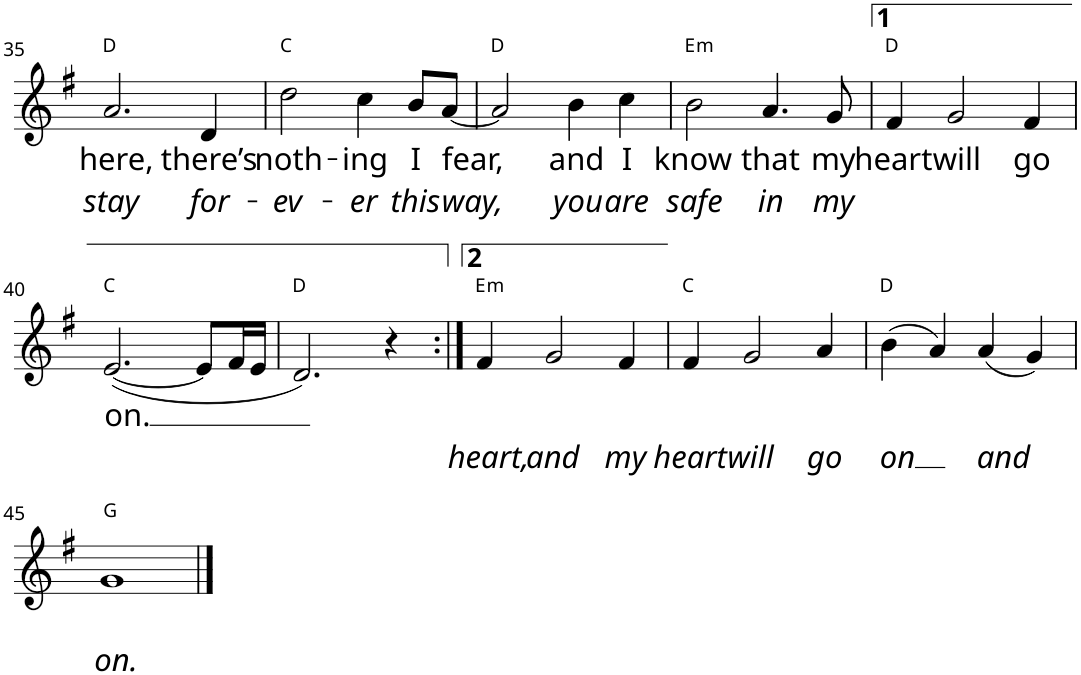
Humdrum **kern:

**kern	**text	**text	**harte
*part1	*part1	*part1	*part1
*staff1	*staff1	*staff1	*
*I"Treble	*	*	*
*I'Tr.	*	*	*
!!LO:PB:g=z
*clefG2	*	*	*
*k[f#]	*	*	*
*G:	*	*	*
*M4/4	*	*	*
=35	=35	=35	=35
!	!LO:LY:b	!LO:LY:b	!
2.a/	here,	stay	D:maj
!	!LO:LY:b	!LO:LY:b	!
4d/	there’s	for-	.
=36	=36	=36	=36
!	!LO:LY:b	!LO:LY:b	!
2dd\	noth-	-ev-	C:maj
!	!LO:LY:b	!LO:LY:b	!
4cc\	-ing	-er	.
!	!LO:LY:b	!LO:LY:b	!
8b/L	I	this	.
!	!LO:LY:b	!LO:LY:b	!
[8a/J	fear,	way,	.
=37	=37	=37	=37
2a/]	.	.	D:maj
!	!LO:LY:b	!LO:LY:b	!
4b\	and	you	.
!	!LO:LY:b	!LO:LY:b	!
4cc\	I	are	.
=38	=38	=38	=38
!	!LO:LY:b	!LO:LY:b	!LO:H:kt=m
2b\	know	safe	E:min
!	!LO:LY:b	!LO:LY:b	!
4.a/	that	in	.
!	!LO:LY:b	!LO:LY:b	!
8g/	my	my	.
=39	=39	=39	=39
!	!LO:LY:b	!	!
4f#/	heart	.	D:maj
!	!LO:LY:b	!	!
2g/	will	.	.
!	!LO:LY:b	!	!
4f#/	go	.	.
!!LO:LB:g=z
=40	=40	=40	=40
!	!LO:LY:b	!	!
([2.e/	on.	.	C:maj
8e/L]	.	.	.
16f#/L	.	.	.
16e/JJ	.	.	.
=41	=41	=41	=41
2.d/)	.	.	D:maj
4r	.	.	.
=42:|!	=42:|!	=42:|!	=42:|!
!	!	!LO:LY:b	!LO:H:kt=m
4f#/	.	heart,	E:min
!	!	!LO:LY:b	!
2g/	.	and	.
!	!	!LO:LY:b	!
4f#/	.	my	.
=43	=43	=43	=43
!	!	!LO:LY:b	!
4f#/	.	heart	C:maj
!	!	!LO:LY:b	!
2g/	.	will	.
!	!	!LO:LY:b	!
4a/	.	go	.
=44	=44	=44	=44
!	!	!LO:LY:b	!
(4b\	.	on	D:maj
4a/)	.	.	.
!	!	!LO:LY:b	!
(4a/	.	and	.
4g/)	.	.	.
!!LO:LB:g=z
=45	=45	=45	=45
!	!	!LO:LY:b	!
1g	.	on.	G:maj
==	==	==	==
*-	*-	*-	*-
